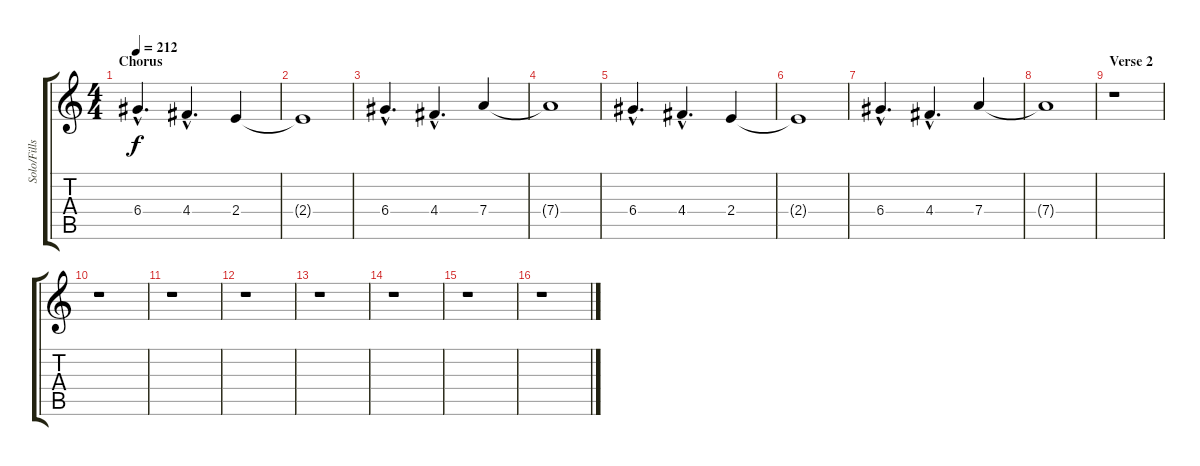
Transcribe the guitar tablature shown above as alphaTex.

\track ("Solo/Fills" "Solo/Fills") {instrument distortionguitar}
\staff {score tabs}
\tuning (E4 B3 G3 D3 A2 D2) {hide}
\ts (4 4)
\section ("" "Chorus")
\tempo 212
\clef g2
\ks c
6.4{hac}.4{d dy f} 4.4{hac}.4{d} 2.4.4 |
2.4{t}.1 |
6.4{hac}.4{d} 4.4{hac}.4{d} 7.4.4 |
7.4{t}.1 |
6.4{hac}.4{d} 4.4{hac}.4{d} 2.4.4 |
2.4{t}.1 |
6.4{hac}.4{d} 4.4{hac}.4{d} 7.4.4 |
7.4{t}.1 |
\section ("" "Verse 2")
r.1 |
r.1 |
r.1 |
r.1 |
r.1 |
r.1 |
r.1 |
r.1
